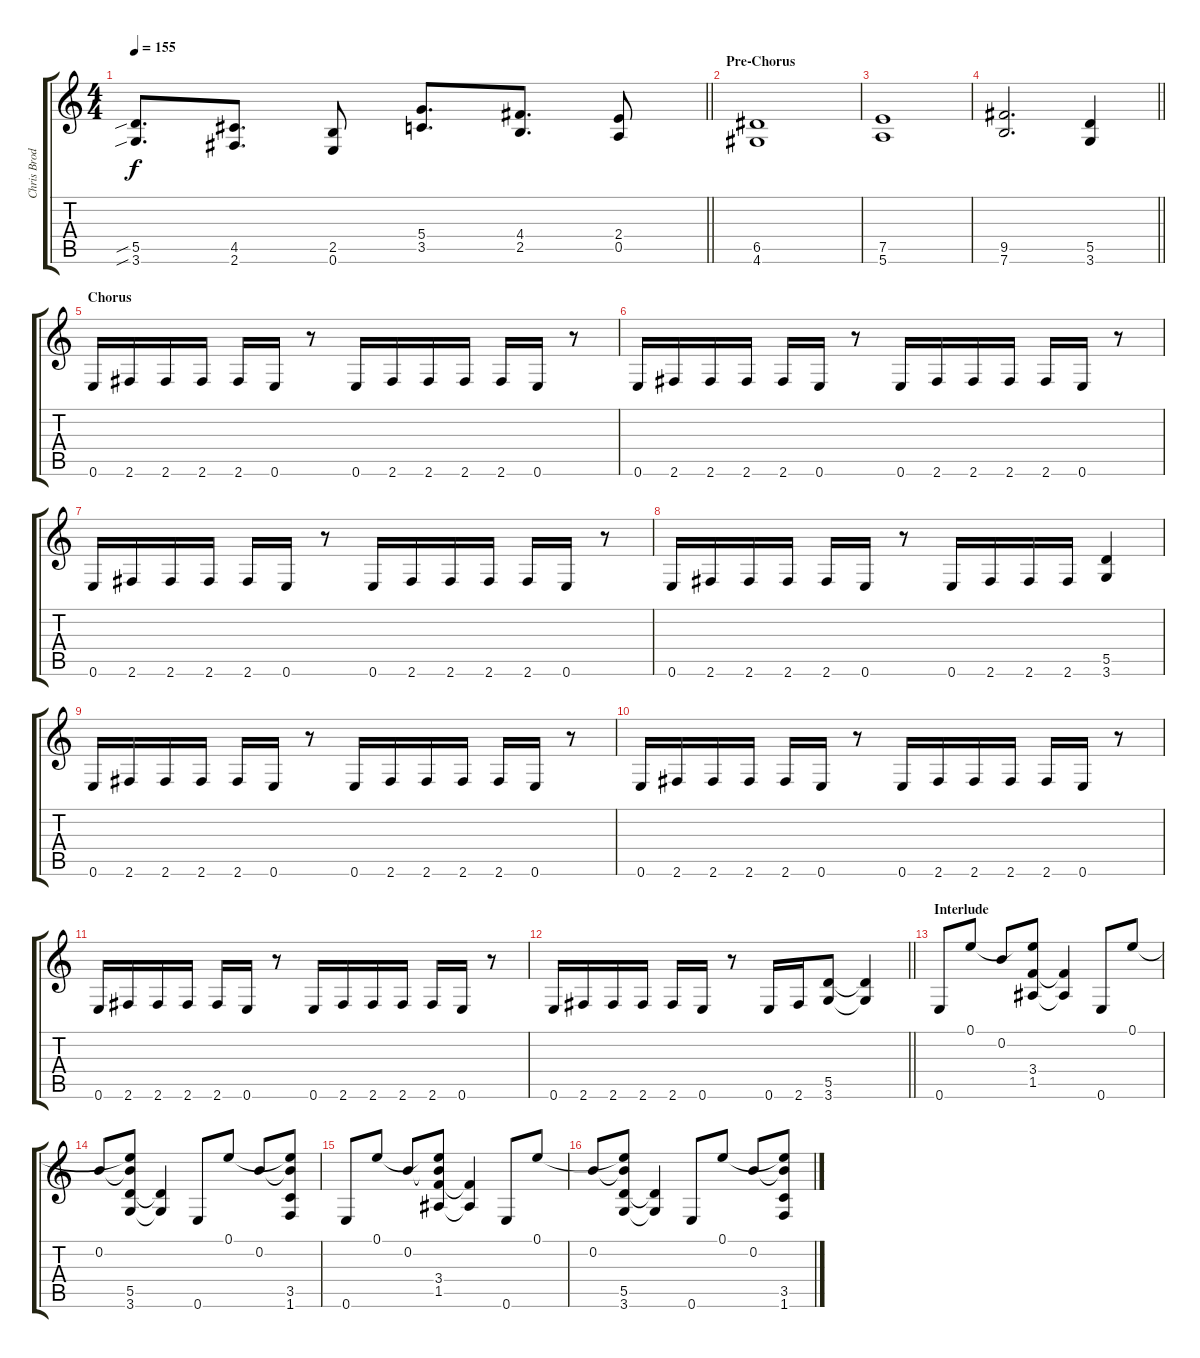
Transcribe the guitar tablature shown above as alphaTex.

\track ("Chris Broderick" "Chris Brod") {instrument distortionguitar}
\staff {score tabs}
\tuning (E4 B3 G3 D3 A2 E2) {hide}
\ts (4 4)
\tempo 155
\clef g2
\barLineRight lightlight
\ks c
(5.5{sib} 3.6{sib}).8{d dy f} (4.5 2.6).8{d} (2.5 0.6).8 (5.4 3.5).8{d} (4.4 2.5).8{d} (2.4 0.5).8 |
\section ("" "Pre-Chorus")
(6.5 4.6).1 |
(7.5 5.6).1 |
\barLineRight lightlight
(9.5 7.6).2{d} (5.5 3.6).4 |
\section ("" "Chorus")
0.6.16 2.6.16 2.6.16 2.6.16 2.6.16 0.6.16 r.8 0.6.16 2.6.16 2.6.16 2.6.16 2.6.16 0.6.16 r.8 |
0.6.16 2.6.16 2.6.16 2.6.16 2.6.16 0.6.16 r.8 0.6.16 2.6.16 2.6.16 2.6.16 2.6.16 0.6.16 r.8 |
0.6.16 2.6.16 2.6.16 2.6.16 2.6.16 0.6.16 r.8 0.6.16 2.6.16 2.6.16 2.6.16 2.6.16 0.6.16 r.8 |
0.6.16 2.6.16 2.6.16 2.6.16 2.6.16 0.6.16 r.8 0.6.16 2.6.16 2.6.16 2.6.16 (5.5 3.6).4 |
0.6.16 2.6.16 2.6.16 2.6.16 2.6.16 0.6.16 r.8 0.6.16 2.6.16 2.6.16 2.6.16 2.6.16 0.6.16 r.8 |
0.6.16 2.6.16 2.6.16 2.6.16 2.6.16 0.6.16 r.8 0.6.16 2.6.16 2.6.16 2.6.16 2.6.16 0.6.16 r.8 |
0.6.16 2.6.16 2.6.16 2.6.16 2.6.16 0.6.16 r.8 0.6.16 2.6.16 2.6.16 2.6.16 2.6.16 0.6.16 r.8 |
\barLineRight lightlight
0.6.16 2.6.16 2.6.16 2.6.16 2.6.16 0.6.16 r.8 0.6.16 2.6.16 (5.5 3.6).8 (5.5{t} 3.6{t}).4 |
\section ("" "Interlude")
0.6.8 0.1.8 0.2.8 (0.1{t} 3.4 1.5).8 (3.4{t} 1.5{t}).4 0.6.8 0.1.8 |
0.2.8 (0.1{t} 0.2{t} 5.5 3.6).8 (5.5{t} 3.6{t}).4 0.6.8 0.1.8 0.2.8 (0.1{t} 0.2{t} 3.5 1.6).8 |
0.6.8 0.1.8 0.2.8 (0.1{t} 0.2{t} 3.4 1.5).8 (3.4{t} 1.5{t}).4 0.6.8 0.1.8 |
0.2.8 (0.1{t} 0.2{t} 5.5 3.6).8 (5.5{t} 3.6{t}).4 0.6.8 0.1.8 0.2.8 (0.1{t} 0.2{t} 3.5 1.6).8
